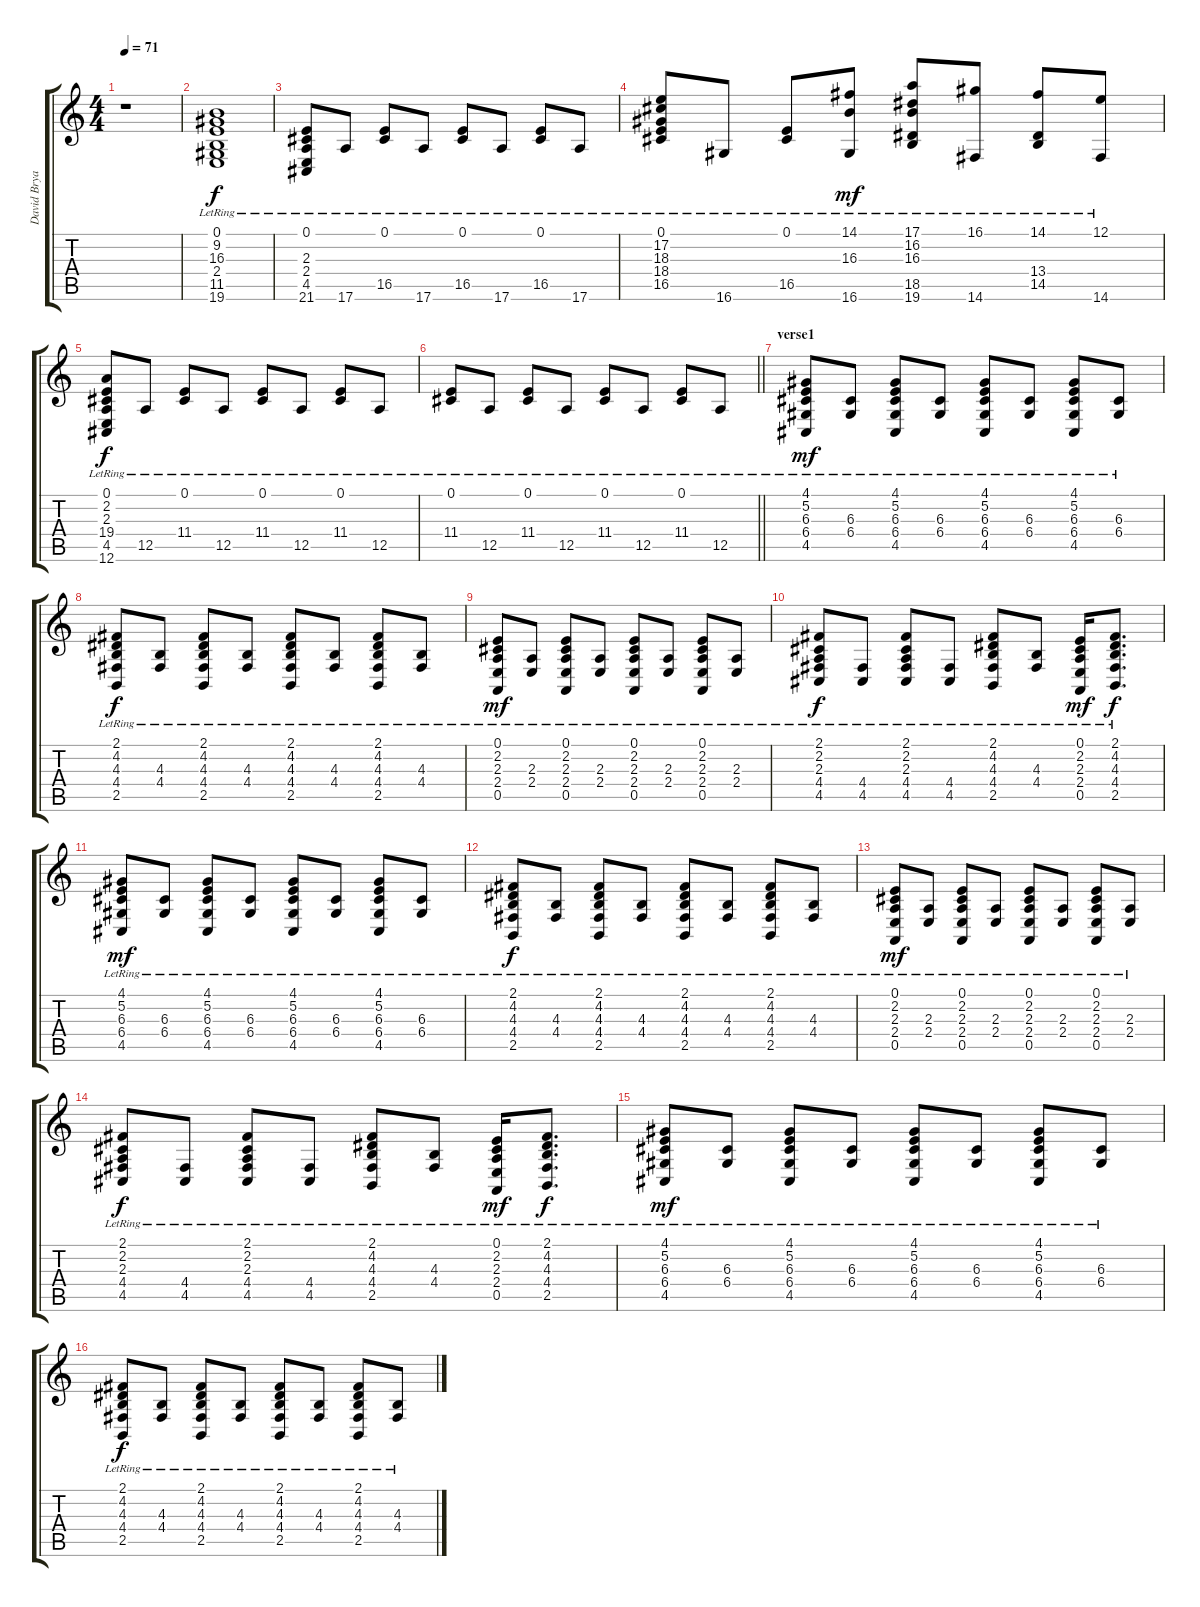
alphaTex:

\track ("David Bryan" "David Brya") {instrument brightacousticpiano}
\staff {score tabs}
\tuning (E4 B3 G3 D3 A2 E2) {hide}
\ts (4 4)
\tempo 71
\clef g2
\ks c
r.1{dy f instrument brightacousticpiano} |
(0.1{lr} 9.2{lr} 16.3{lr} 2.4{lr} 11.5{lr} 19.6{lr}).1 |
(0.1{lr} 2.3 2.4 4.5 21.6{lr}).8 17.6{lr}.8 (0.1{lr} 16.5{lr}).8 17.6{lr}.8 (0.1{lr} 16.5{lr}).8 17.6{lr}.8 (0.1{lr} 16.5{lr}).8 17.6{lr}.8 |
(0.1{lr} 17.2{lr} 18.3{lr} 18.4{lr} 16.5{lr}).8 16.6{lr}.8 (0.1{lr} 16.5{lr}).8 (14.1{lr} 16.3{lr} 16.6{lr}).8{dy mf} (17.1{lr} 16.2{lr} 16.3{lr} 18.5{lr} 19.6{lr}).8 (16.1{lr} 14.6{lr}).8 (14.1{lr} 13.4{lr} 14.5{lr}).8 (12.1{lr} 14.6{lr}).8 |
(0.1 2.2 2.3 19.4 4.5 12.6{lr}).8{dy f} 12.5{lr}.8 (0.1{lr} 11.4{lr}).8 12.5{lr}.8 (0.1{lr} 11.4{lr}).8 12.5{lr}.8 (0.1{lr} 11.4{lr}).8 12.5{lr}.8 |
\barLineRight lightlight
(0.1{lr} 11.4{lr}).8 12.5{lr}.8 (0.1{lr} 11.4{lr}).8 12.5{lr}.8 (0.1{lr} 11.4{lr}).8 12.5{lr}.8 (0.1{lr} 11.4{lr}).8 12.5{lr}.8 |
\section ("" "verse1")
(4.1{lr} 5.2{lr} 6.3{lr} 6.4{lr} 4.5{lr}).8{dy mf} (6.3{lr} 6.4{lr}).8 (4.1{lr} 5.2{lr} 6.3{lr} 6.4{lr} 4.5{lr}).8 (6.3{lr} 6.4{lr}).8 (4.1{lr} 5.2{lr} 6.3{lr} 6.4{lr} 4.5{lr}).8 (6.3{lr} 6.4{lr}).8 (4.1{lr} 5.2{lr} 6.3{lr} 6.4{lr} 4.5{lr}).8 (6.3{lr} 6.4{lr}).8 |
(2.1{lr} 4.2{lr} 4.3{lr} 4.4{lr} 2.5{lr}).8{dy f} (4.3{lr} 4.4{lr}).8 (2.1{lr} 4.2{lr} 4.3{lr} 4.4{lr} 2.5{lr}).8 (4.3{lr} 4.4{lr}).8 (2.1{lr} 4.2{lr} 4.3{lr} 4.4{lr} 2.5{lr}).8 (4.3{lr} 4.4{lr}).8 (2.1{lr} 4.2{lr} 4.3{lr} 4.4{lr} 2.5{lr}).8 (4.3{lr} 4.4{lr}).8 |
(0.1{lr} 2.2{lr} 2.3{lr} 2.4{lr} 0.5{lr}).8{dy mf} (2.3{lr} 2.4{lr}).8 (0.1{lr} 2.2{lr} 2.3{lr} 2.4{lr} 0.5{lr}).8 (2.3{lr} 2.4{lr}).8 (0.1{lr} 2.2{lr} 2.3{lr} 2.4{lr} 0.5{lr}).8 (2.3{lr} 2.4{lr}).8 (0.1{lr} 2.2{lr} 2.3{lr} 2.4{lr} 0.5{lr}).8 (2.3{lr} 2.4{lr}).8 |
(2.1{lr} 2.2{lr} 2.3{lr} 4.4{lr} 4.5{lr}).8{dy f} (4.4{lr} 4.5{lr}).8 (2.1{lr} 2.2{lr} 2.3{lr} 4.4{lr} 4.5{lr}).8 (4.4{lr} 4.5{lr}).8 (2.1{lr} 4.2{lr} 4.3{lr} 4.4{lr} 2.5{lr}).8 (4.3{lr} 4.4{lr}).8 (0.1{lr} 2.2{lr} 2.3{lr} 2.4{lr} 0.5{lr}).16{dy mf} (2.1{lr} 4.2{lr} 4.3{lr} 4.4{lr} 2.5{lr}).8{d dy f} |
(4.1{lr} 5.2{lr} 6.3{lr} 6.4{lr} 4.5{lr}).8{dy mf} (6.3{lr} 6.4{lr}).8 (4.1{lr} 5.2{lr} 6.3{lr} 6.4{lr} 4.5{lr}).8 (6.3{lr} 6.4{lr}).8 (4.1{lr} 5.2{lr} 6.3{lr} 6.4{lr} 4.5{lr}).8 (6.3{lr} 6.4{lr}).8 (4.1{lr} 5.2{lr} 6.3{lr} 6.4{lr} 4.5{lr}).8 (6.3{lr} 6.4{lr}).8 |
(2.1{lr} 4.2{lr} 4.3{lr} 4.4{lr} 2.5{lr}).8{dy f} (4.3{lr} 4.4{lr}).8 (2.1{lr} 4.2{lr} 4.3{lr} 4.4{lr} 2.5{lr}).8 (4.3{lr} 4.4{lr}).8 (2.1{lr} 4.2{lr} 4.3{lr} 4.4{lr} 2.5{lr}).8 (4.3{lr} 4.4{lr}).8 (2.1{lr} 4.2{lr} 4.3{lr} 4.4{lr} 2.5{lr}).8 (4.3{lr} 4.4{lr}).8 |
(0.1{lr} 2.2{lr} 2.3{lr} 2.4{lr} 0.5{lr}).8{dy mf} (2.3{lr} 2.4{lr}).8 (0.1{lr} 2.2{lr} 2.3{lr} 2.4{lr} 0.5{lr}).8 (2.3{lr} 2.4{lr}).8 (0.1{lr} 2.2{lr} 2.3{lr} 2.4{lr} 0.5{lr}).8 (2.3{lr} 2.4{lr}).8 (0.1{lr} 2.2{lr} 2.3{lr} 2.4{lr} 0.5{lr}).8 (2.3{lr} 2.4{lr}).8 |
(2.1{lr} 2.2{lr} 2.3{lr} 4.4{lr} 4.5{lr}).8{dy f} (4.4{lr} 4.5{lr}).8 (2.1{lr} 2.2{lr} 2.3{lr} 4.4{lr} 4.5{lr}).8 (4.4{lr} 4.5{lr}).8 (2.1{lr} 4.2{lr} 4.3{lr} 4.4{lr} 2.5{lr}).8 (4.3{lr} 4.4{lr}).8 (0.1{lr} 2.2{lr} 2.3{lr} 2.4{lr} 0.5{lr}).16{dy mf} (2.1{lr} 4.2{lr} 4.3{lr} 4.4{lr} 2.5{lr}).8{d dy f} |
(4.1{lr} 5.2{lr} 6.3{lr} 6.4{lr} 4.5{lr}).8{dy mf} (6.3{lr} 6.4{lr}).8 (4.1{lr} 5.2{lr} 6.3{lr} 6.4{lr} 4.5{lr}).8 (6.3{lr} 6.4{lr}).8 (4.1{lr} 5.2{lr} 6.3{lr} 6.4{lr} 4.5{lr}).8 (6.3{lr} 6.4{lr}).8 (4.1{lr} 5.2{lr} 6.3{lr} 6.4{lr} 4.5{lr}).8 (6.3{lr} 6.4{lr}).8 |
(2.1{lr} 4.2{lr} 4.3{lr} 4.4{lr} 2.5{lr}).8{dy f} (4.3{lr} 4.4{lr}).8 (2.1{lr} 4.2{lr} 4.3{lr} 4.4{lr} 2.5{lr}).8 (4.3{lr} 4.4{lr}).8 (2.1{lr} 4.2{lr} 4.3{lr} 4.4{lr} 2.5{lr}).8 (4.3{lr} 4.4{lr}).8 (2.1{lr} 4.2{lr} 4.3{lr} 4.4{lr} 2.5{lr}).8 (4.3{lr} 4.4{lr}).8
